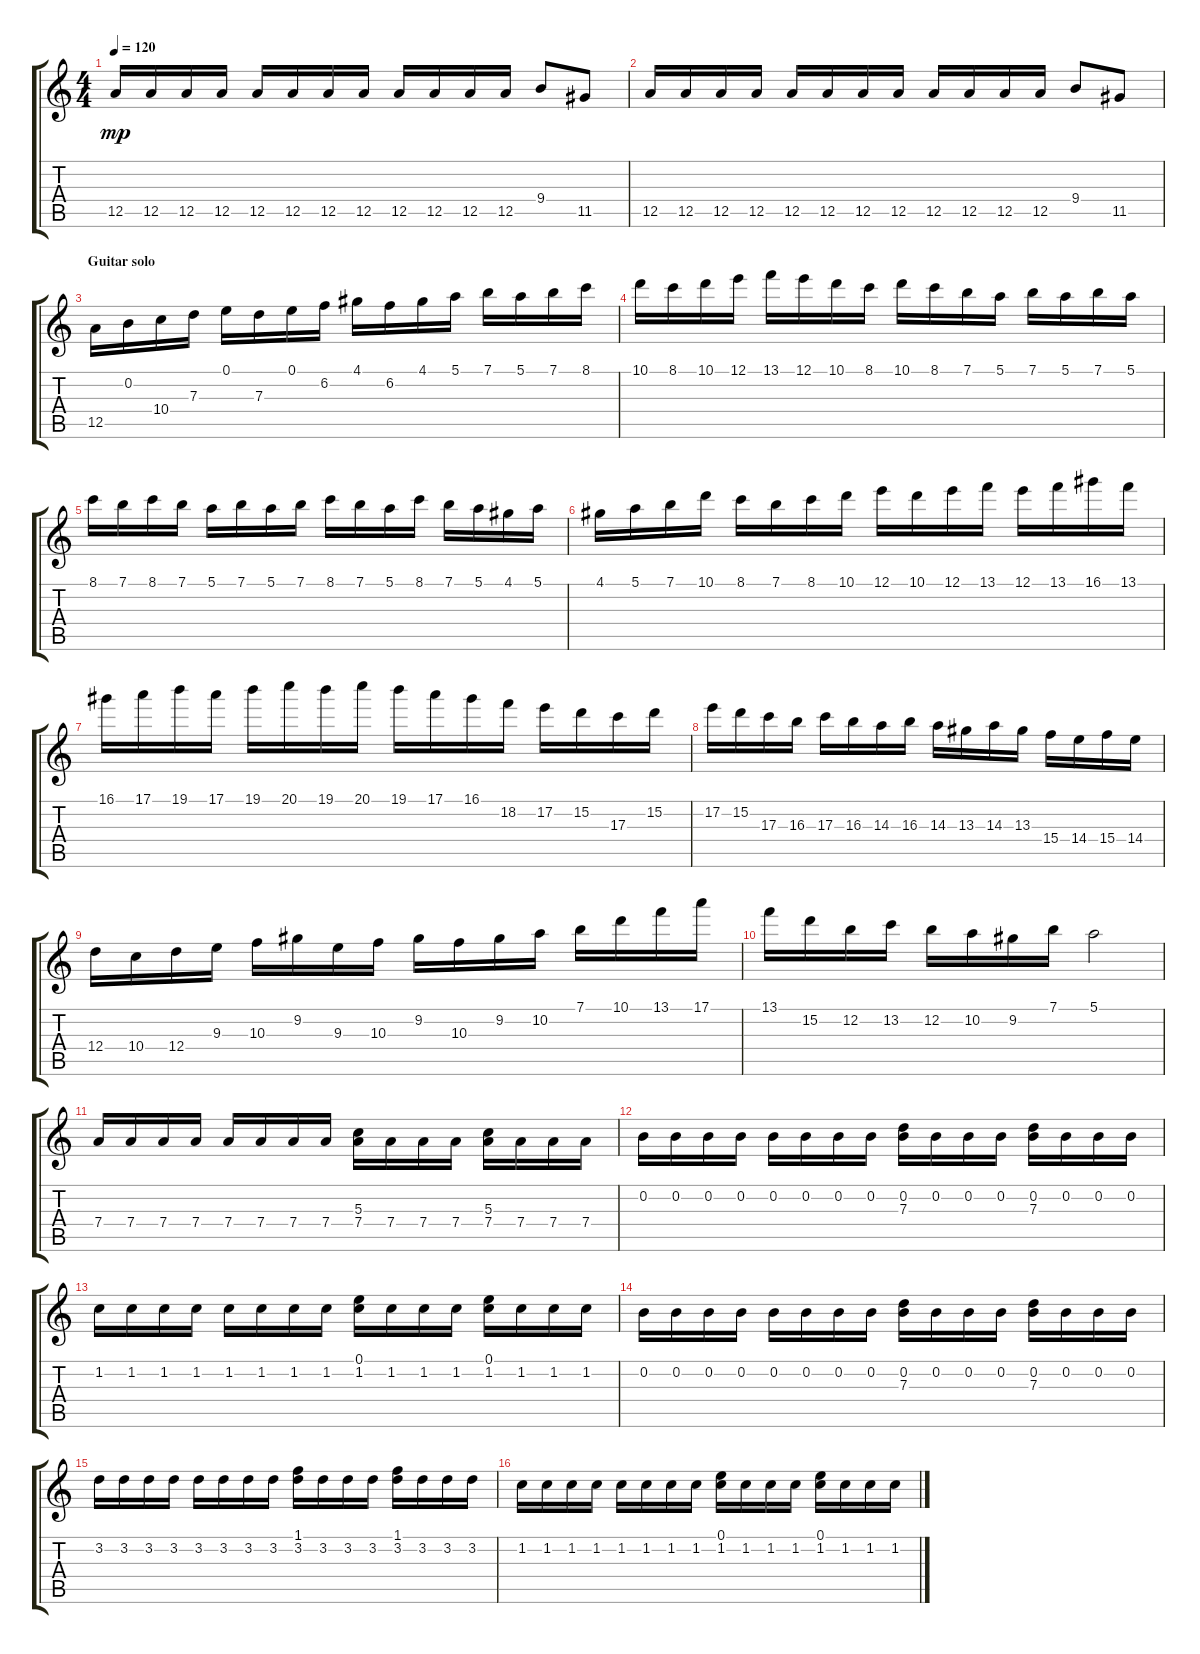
\track "" {instrument overdrivenguitar}
\staff {score tabs}
\tuning (E4 B3 G3 D3 A2 E2) {hide}
\ts (4 4)
\tempo 120
\clef g2
\ks c
12.5.16{dy mp} 12.5.16 12.5.16 12.5.16 12.5.16 12.5.16 12.5.16 12.5.16 12.5.16 12.5.16 12.5.16 12.5.16 9.4.8 11.5.8 |
12.5.16 12.5.16 12.5.16 12.5.16 12.5.16 12.5.16 12.5.16 12.5.16 12.5.16 12.5.16 12.5.16 12.5.16 9.4.8 11.5.8 |
\section ("" "Guitar solo")
12.5.16 0.2.16 10.4.16 7.3.16 0.1.16 7.3.16 0.1.16 6.2.16 4.1.16 6.2.16 4.1.16 5.1.16 7.1.16 5.1.16 7.1.16 8.1.16 |
10.1.16 8.1.16 10.1.16 12.1.16 13.1.16 12.1.16 10.1.16 8.1.16 10.1.16 8.1.16 7.1.16 5.1.16 7.1.16 5.1.16 7.1.16 5.1.16 |
8.1.16 7.1.16 8.1.16 7.1.16 5.1.16 7.1.16 5.1.16 7.1.16 8.1.16 7.1.16 5.1.16 8.1.16 7.1.16 5.1.16 4.1.16 5.1.16 |
4.1.16 5.1.16 7.1.16 10.1.16 8.1.16 7.1.16 8.1.16 10.1.16 12.1.16 10.1.16 12.1.16 13.1.16 12.1.16 13.1.16 16.1.16 13.1.16 |
16.1.16 17.1.16 19.1.16 17.1.16 19.1.16 20.1.16 19.1.16 20.1.16 19.1.16 17.1.16 16.1.16 18.2.16 17.2.16 15.2.16 17.3.16 15.2.16 |
17.2.16 15.2.16 17.3.16 16.3.16 17.3.16 16.3.16 14.3.16 16.3.16 14.3.16 13.3.16 14.3.16 13.3.16 15.4.16 14.4.16 15.4.16 14.4.16 |
12.4.16 10.4.16 12.4.16 9.3.16 10.3.16 9.2.16 9.3.16 10.3.16 9.2.16 10.3.16 9.2.16 10.2.16 7.1.16 10.1.16 13.1.16 17.1.16 |
13.1.16 15.2.16 12.2.16 13.2.16 12.2.16 10.2.16 9.2.16 7.1.16 5.1.2 |
7.4.16 7.4.16 7.4.16 7.4.16 7.4.16 7.4.16 7.4.16 7.4.16 (5.3 7.4).16 7.4.16 7.4.16 7.4.16 (5.3 7.4).16 7.4.16 7.4.16 7.4.16 |
0.2.16 0.2.16 0.2.16 0.2.16 0.2.16 0.2.16 0.2.16 0.2.16 (0.2 7.3).16 0.2.16 0.2.16 0.2.16 (0.2 7.3).16 0.2.16 0.2.16 0.2.16 |
1.2.16 1.2.16 1.2.16 1.2.16 1.2.16 1.2.16 1.2.16 1.2.16 (0.1 1.2).16 1.2.16 1.2.16 1.2.16 (0.1 1.2).16 1.2.16 1.2.16 1.2.16 |
0.2.16 0.2.16 0.2.16 0.2.16 0.2.16 0.2.16 0.2.16 0.2.16 (0.2 7.3).16 0.2.16 0.2.16 0.2.16 (0.2 7.3).16 0.2.16 0.2.16 0.2.16 |
3.2.16 3.2.16 3.2.16 3.2.16 3.2.16 3.2.16 3.2.16 3.2.16 (1.1 3.2).16 3.2.16 3.2.16 3.2.16 (1.1 3.2).16 3.2.16 3.2.16 3.2.16 |
1.2.16 1.2.16 1.2.16 1.2.16 1.2.16 1.2.16 1.2.16 1.2.16 (0.1 1.2).16 1.2.16 1.2.16 1.2.16 (0.1 1.2).16 1.2.16 1.2.16 1.2.16
